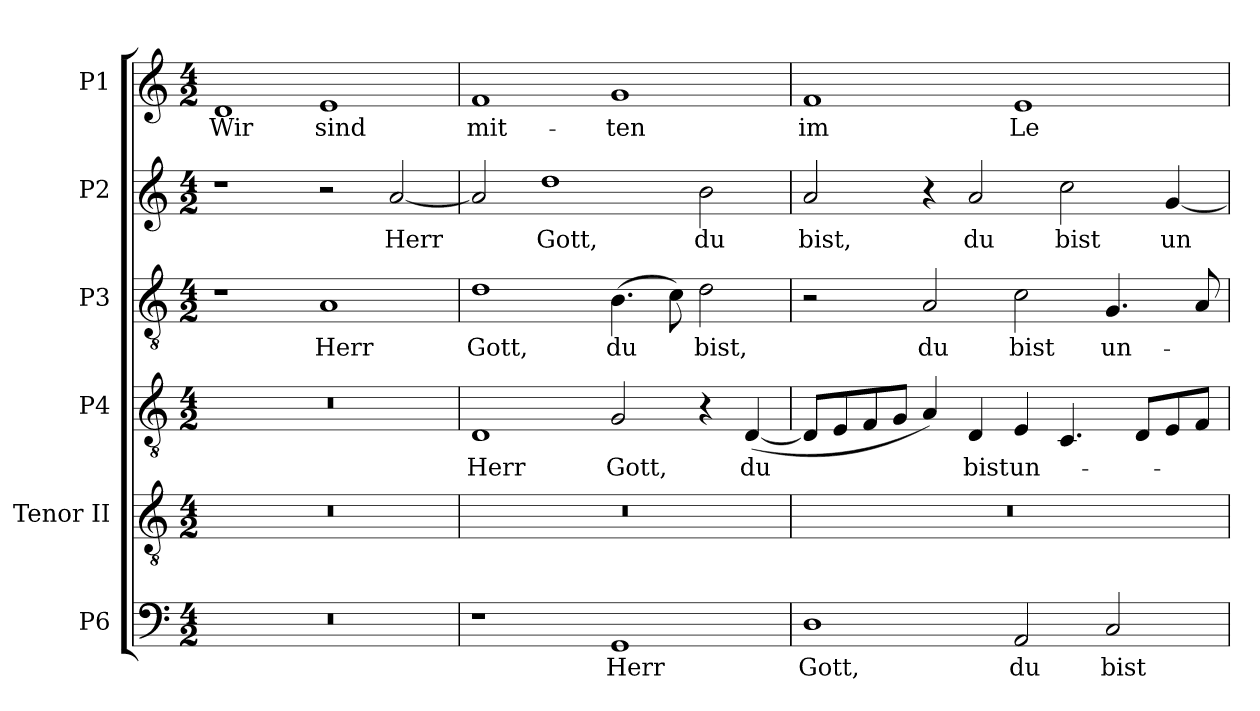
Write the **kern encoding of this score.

**kern	**text	**kern	**kern	**text	**kern	**text	**kern	**text	**kern	**text
*part6	*part6	*part5	*part4	*part4	*part3	*part3	*part2	*part2	*part1	*part1
*staff6	*staff6	*staff5	*staff4	*staff4	*staff3	*staff3	*staff2	*staff2	*staff1	*staff1
*I"P6	*	*I"Tenor II	*I"P4	*	*I"P3	*	*I"P2	*	*I"P1	*
!!LO:PB:g=z
*clefF4	*	*clefGv2	*clefGv2	*	*clefGv2	*	*clefG2	*	*clefG2	*
*	*	*ITrd7c12	*ITrd7c12	*	*ITrd7c12	*	*	*	*	*
*k[]	*	*k[]	*k[]	*	*k[]	*	*k[]	*	*k[]	*
*C:	*	*C:	*C:	*	*C:	*	*C:	*	*C:	*
*M4/2	*	*M4/2	*M4/2	*	*M4/2	*	*M4/2	*	*M4/2	*
=1	=1	=1	=1	=1	=1	=1	=1	=1	=1	=1
!LO:N:vis=1	!	!LO:N:vis=1	!LO:N:vis=1	!	!	!	!	!	!	!
!	!	!	!	!	!	!	!	!	!	!LO:LY:b:color=#000000
0r	.	0r	0r	.	1r	.	1r	.	1di	Wir
!	!	!	!	!	!	!LO:LY:b:color=#000000	!	!	!	!
!	!	!	!	!	!	!	!	!	!	!LO:LY:b:color=#000000
.	.	.	.	.	1AAi	Herr	2r	.	1ei	sind
!	!	!	!	!	!	!	!	!LO:LY:b:color=#000000	!	!
.	.	.	.	.	.	.	[2ai/	Herr	.	.
=2	=2	=2	=2	=2	=2	=2	=2	=2	=2	=2
!	!	!LO:N:vis=1	!	!	!	!	!	!	!	!
!	!	!	!	!LO:LY:b:color=#000000	!	!	!	!	!	!
!	!	!	!	!	!	!LO:LY:b:color=#000000	!	!	!	!
!	!	!	!	!	!	!	!	!	!	!LO:LY:b:color=#000000
1r	.	0r	1DDi	Herr	1Di	Gott,	2ai/]	.	1fi	mit-
!	!	!	!	!	!	!	!	!LO:LY:b:color=#000000	!	!
.	.	.	.	.	.	.	1ddi	Gott,	.	.
!	!LO:LY:b:color=#000000	!	!	!	!	!	!	!	!	!
!	!	!	!	!LO:LY:b:color=#000000	!	!	!	!	!	!
!	!	!	!	!	!	!LO:LY:b:color=#000000	!	!	!	!
!	!	!	!	!	!	!	!	!	!	!LO:LY:b:color=#000000
1GGi	Herr	.	2GGi/	Gott,	(4.BBi\	du	.	.	1gi	-ten
.	.	.	.	.	8Ci\)	.	.	.	.	.
!	!	!	!	!	!	!LO:LY:b:color=#000000	!	!	!	!
!	!	!	!	!	!	!	!	!LO:LY:b:color=#000000	!	!
.	.	.	4r	.	2Di\	bist,	2bi\	du	.	.
!	!	!	!	!LO:LY:b:color=#000000	!	!	!	!	!	!
.	.	.	([4DDi/	du	.	.	.	.	.	.
=3	=3	=3	=3	=3	=3	=3	=3	=3	=3	=3
!	!LO:LY:b:color=#000000	!LO:N:vis=1	!	!	!	!	!	!	!	!
!	!	!	!	!	!	!	!	!LO:LY:b:color=#000000	!	!
!	!	!	!	!	!	!	!	!	!	!LO:LY:b:color=#000000
1Di	Gott,	0r	8DDi/L]	.	2r	.	2ai/	bist,	1fi	im
.	.	.	8EEi/	.	.	.	.	.	.	.
.	.	.	8FFi/	.	.	.	.	.	.	.
.	.	.	8GGi/J	.	.	.	.	.	.	.
!	!	!	!	!	!	!LO:LY:b:color=#000000	!	!	!	!
.	.	.	4AAi/)	.	2AAi/	du	4r	.	.	.
!	!	!	!	!LO:LY:b:color=#000000	!	!	!	!	!	!
!	!	!	!	!	!	!	!	!LO:LY:b:color=#000000	!	!
.	.	.	4DDi/	bist	.	.	2ai/	du	.	.
!	!LO:LY:b:color=#000000	!	!	!	!	!	!	!	!	!
!	!	!	!	!LO:LY:b:color=#000000	!	!	!	!	!	!
!	!	!	!	!	!	!LO:LY:b:color=#000000	!	!	!	!
!	!	!	!	!	!	!	!	!	!	!LO:LY:b:color=#000000
2AAi/	du	.	4EEi/	un-	2Ci\	bist	.	.	1ei	Le-
!	!	!	!	!	!	!	!	!LO:LY:b:color=#000000	!	!
.	.	.	4.CCi/	.	.	.	2cci\	bist	.	.
!	!LO:LY:b:color=#000000	!	!	!	!	!	!	!	!	!
!	!	!	!	!	!	!LO:LY:b:color=#000000	!	!	!	!
2Ci/	bist	.	.	.	4.GGi/	un-	.	.	.	.
.	.	.	8DDi/L	.	.	.	.	.	.	.
!	!	!	!	!	!	!	!	!LO:LY:b:color=#000000	!	!
.	.	.	8EEi/	.	.	.	[4gi/	un-	.	.
.	.	.	8FFi/J	.	8AAi/	.	.	.	.	.
=	=	=	=	=	=	=	=	=	=	=
*-	*-	*-	*-	*-	*-	*-	*-	*-	*-	*-
